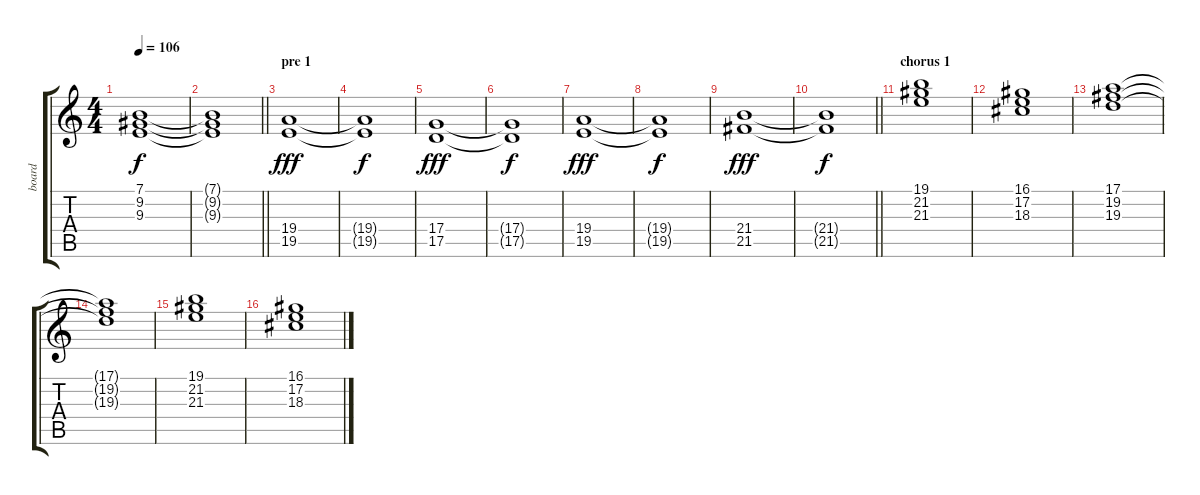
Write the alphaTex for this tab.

\track ("board" "board") {instrument pad2warm}
\staff {score tabs}
\tuning (E4 B3 G3 D3 A2 E2) {hide}
\ts (4 4)
\tempo 106
\clef g2
\ks c
(7.1 9.2 9.3).1{dy f} |
\barLineRight lightlight
(7.1{t} 9.2{t} 9.3{t}).1 |
\section ("" "pre 1")
(19.4 19.5).1{dy fff} |
(19.4{t} 19.5{t}).1{dy f} |
(17.4 17.5).1{dy fff} |
(17.4{t} 17.5{t}).1{dy f} |
(19.4 19.5).1{dy fff} |
(19.4{t} 19.5{t}).1{dy f} |
(21.4 21.5).1{dy fff} |
\barLineRight lightlight
(21.4{t} 21.5{t}).1{dy f} |
\section ("" "chorus 1")
(19.1 21.2 21.3).1 |
(16.1 17.2 18.3).1 |
(17.1 19.2 19.3).1 |
(17.1{t} 19.2{t} 19.3{t}).1 |
(19.1 21.2 21.3).1 |
(16.1 17.2 18.3).1
